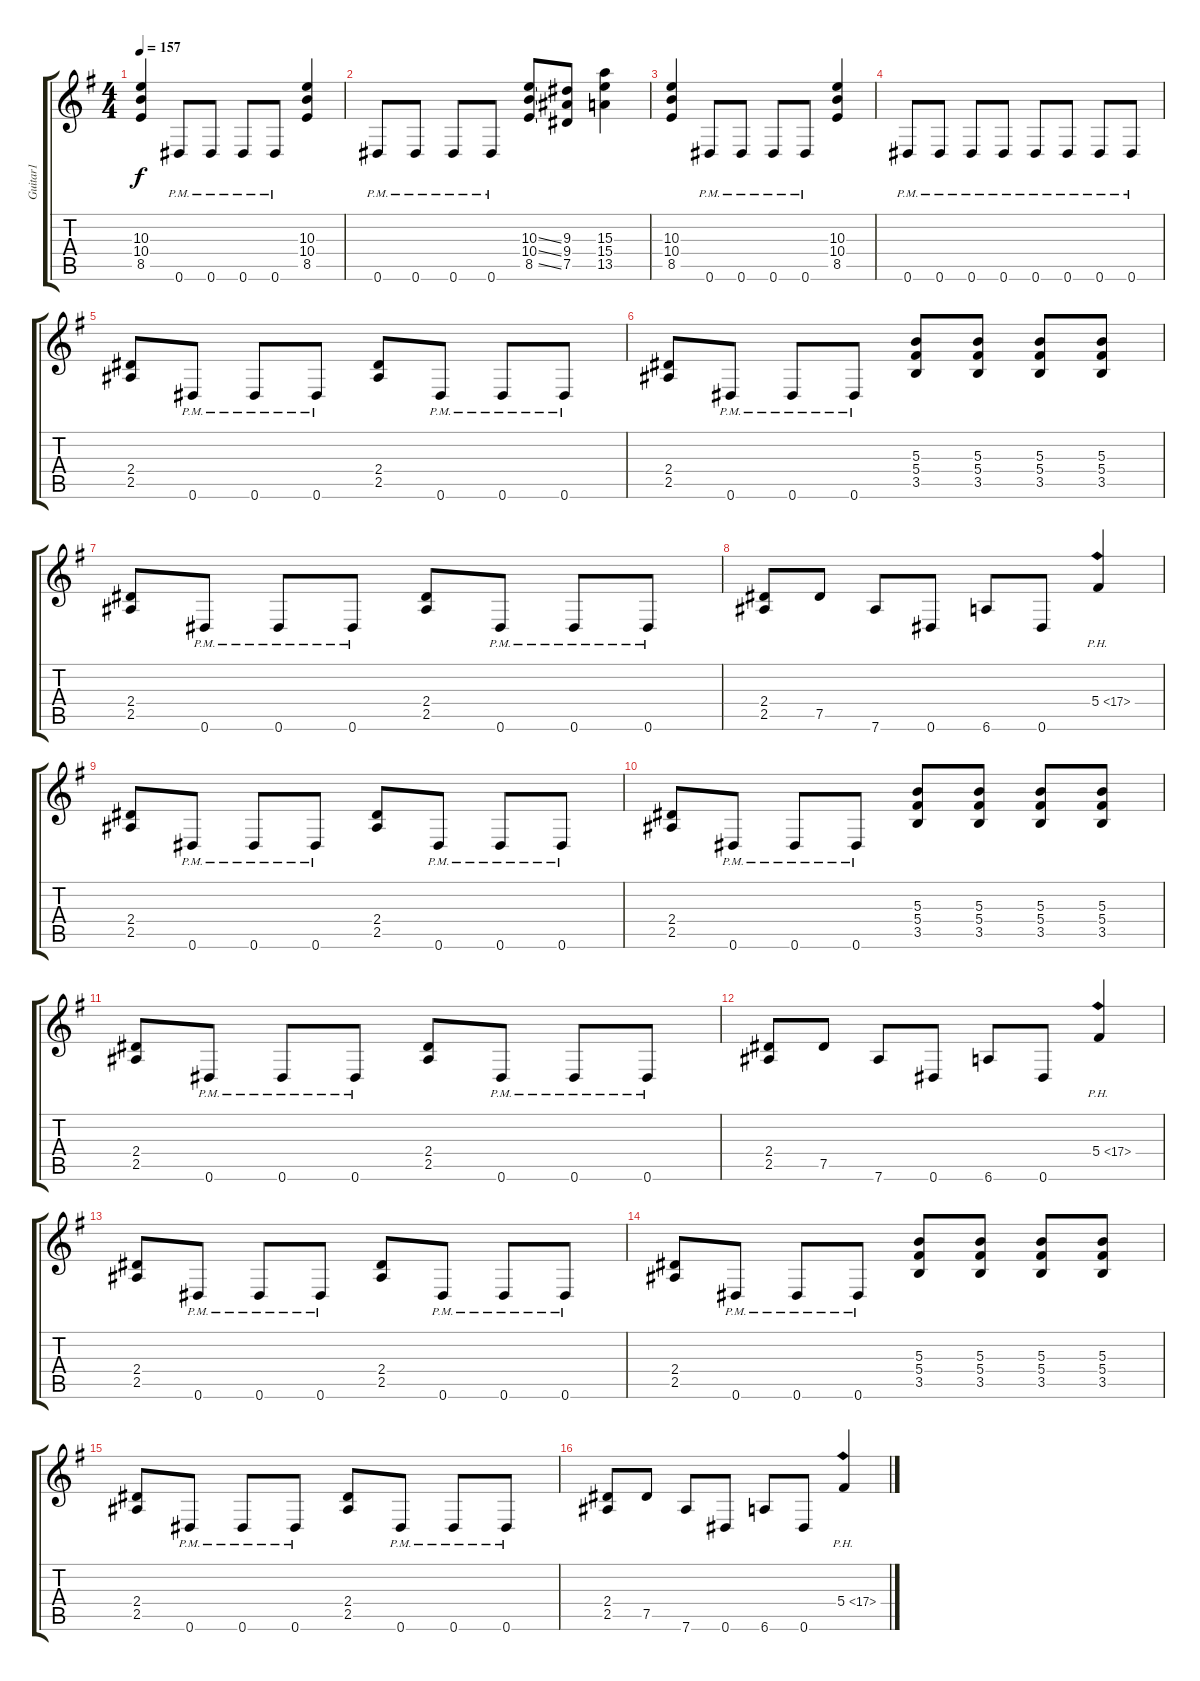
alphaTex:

\track ("Guitar1" "Guitar1") {instrument distortionguitar}
\staff {score tabs}
\tuning (Eb4 Bb3 Gb3 Db3 Ab2 Eb2) {hide}
\ts (4 4)
\tempo 157
\clef g2
\ks eminor
(10.3 10.4 8.5).4{dy f} 0.6{pm}.8 0.6{pm}.8 0.6{pm}.8 0.6{pm}.8 (10.3 10.4 8.5).4 |
0.6{pm}.8 0.6{pm}.8 0.6{pm}.8 0.6{pm}.8 (10.3{ss} 10.4{ss} 8.5{ss}).8 (9.3 9.4 7.5).8 (15.3 15.4 13.5).4 |
(10.3 10.4 8.5).4 0.6{pm}.8 0.6{pm}.8 0.6{pm}.8 0.6{pm}.8 (10.3 10.4 8.5).4 |
0.6{pm}.8 0.6{pm}.8 0.6{pm}.8 0.6{pm}.8 0.6{pm}.8 0.6{pm}.8 0.6{pm}.8 0.6{pm}.8 |
(2.4 2.5).8 0.6{pm}.8 0.6{pm}.8 0.6{pm}.8 (2.4 2.5).8 0.6{pm}.8 0.6{pm}.8 0.6{pm}.8 |
(2.4 2.5).8 0.6{pm}.8 0.6{pm}.8 0.6{pm}.8 (5.3 5.4 3.5).8 (5.3 5.4 3.5).8 (5.3 5.4 3.5).8 (5.3 5.4 3.5).8 |
(2.4 2.5).8 0.6{pm}.8 0.6{pm}.8 0.6{pm}.8 (2.4 2.5).8 0.6{pm}.8 0.6{pm}.8 0.6{pm}.8 |
(2.4 2.5).8 7.5.8 7.6.8 0.6.8 6.6.8 0.6.8 5.4{ph 12}.4 |
(2.4 2.5).8 0.6{pm}.8 0.6{pm}.8 0.6{pm}.8 (2.4 2.5).8 0.6{pm}.8 0.6{pm}.8 0.6{pm}.8 |
(2.4 2.5).8 0.6{pm}.8 0.6{pm}.8 0.6{pm}.8 (5.3 5.4 3.5).8 (5.3 5.4 3.5).8 (5.3 5.4 3.5).8 (5.3 5.4 3.5).8 |
(2.4 2.5).8 0.6{pm}.8 0.6{pm}.8 0.6{pm}.8 (2.4 2.5).8 0.6{pm}.8 0.6{pm}.8 0.6{pm}.8 |
(2.4 2.5).8 7.5.8 7.6.8 0.6.8 6.6.8 0.6.8 5.4{ph 12}.4 |
(2.4 2.5).8 0.6{pm}.8 0.6{pm}.8 0.6{pm}.8 (2.4 2.5).8 0.6{pm}.8 0.6{pm}.8 0.6{pm}.8 |
(2.4 2.5).8 0.6{pm}.8 0.6{pm}.8 0.6{pm}.8 (5.3 5.4 3.5).8 (5.3 5.4 3.5).8 (5.3 5.4 3.5).8 (5.3 5.4 3.5).8 |
(2.4 2.5).8 0.6{pm}.8 0.6{pm}.8 0.6{pm}.8 (2.4 2.5).8 0.6{pm}.8 0.6{pm}.8 0.6{pm}.8 |
(2.4 2.5).8 7.5.8 7.6.8 0.6.8 6.6.8 0.6.8 5.4{ph 12}.4
